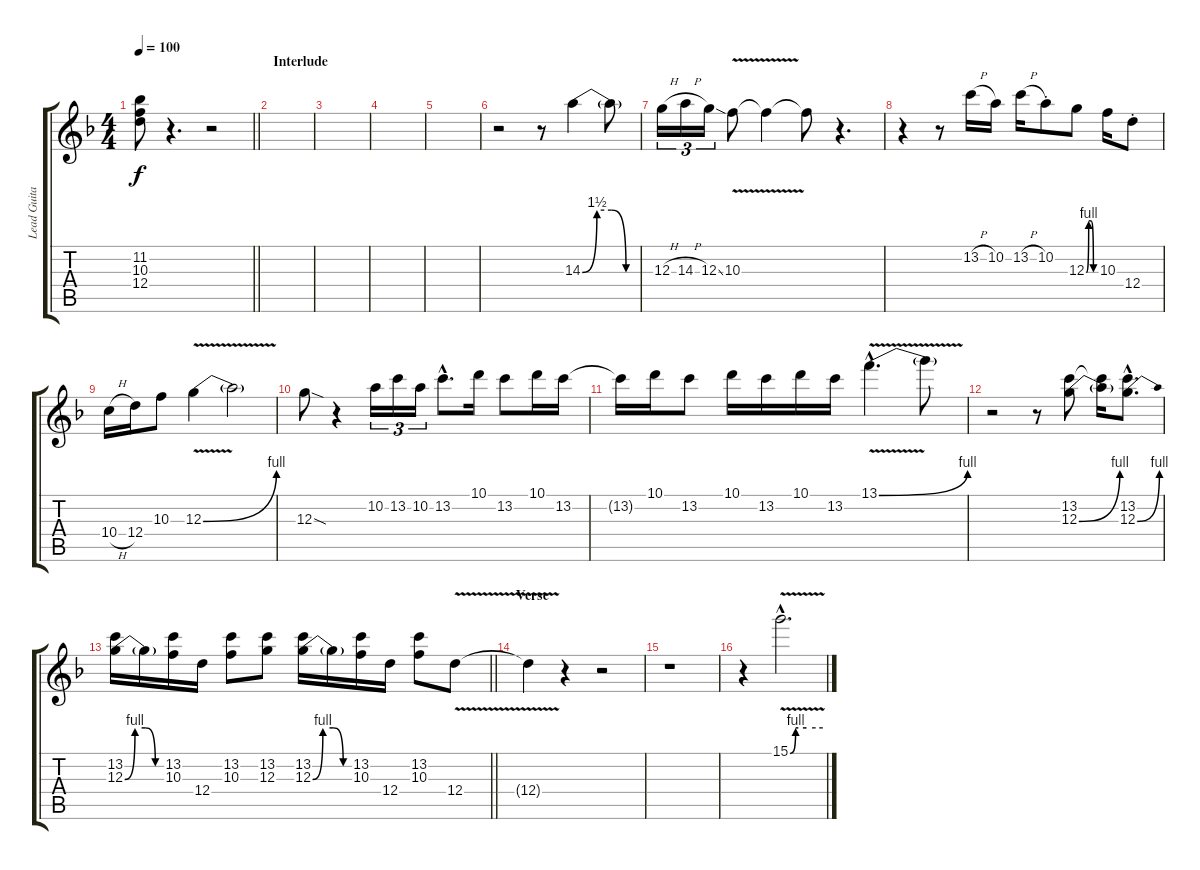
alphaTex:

\track ("Lead Guitar" "Lead Guita") {instrument distortionguitar}
\staff {score tabs}
\tuning (E4 B3 G3 D3 A2 E2) {hide}
\ts (4 4)
\tempo 100
\clef g2
\barLineRight lightlight
\ks f
(11.2{t} 10.3{t} 12.4{t}).8{dy f} r.4{d} r.2 |
\section ("" "Interlude")
|
|
|
|
r.2 r.8 14.3{be (custom 0 0 15 6 30 6 45 0 60 0)}.4 14.3{t}.8 |
12.3{h}.16{tu (3 2)} 14.3{h}.16{tu (3 2)} 12.3{ss}.16{tu (3 2)} 10.3{v}.8 10.3{t}.4 10.3{t}.8 r.4{d} |
r.4 r.8 13.2{h}.16 10.2.16 13.2{h}.16 10.2{st}.8 12.3{be (custom 0 0 15 4 30 4 45 0 60 0)}.8 10.3.16 12.4{st}.8 |
10.4{h}.16 12.4.16 10.3.8 12.3{be (bend 0 0 60 4) v}.4 12.3{t}.2 |
12.3{sod}.8 r.4 10.2.16{tu (3 2)} 13.2.16{tu (3 2)} 10.2.16{tu (3 2)} 13.2{hac}.8{d} 10.1.16 13.2.8 10.1.16 13.2.16 |
13.2{t}.16 10.1.16 13.2.8 10.1.16 13.2.16 10.1.16 13.2.16 13.1{be (bend 0 0 60 4) v hac}.4{d} 13.1{t}.8 |
r.2 r.8 (13.2 12.3{be (bend 0 0 60 4)}).8 (13.2{t} 12.3{t}).16 (13.2{hac} 12.3{be (bend 0 0 60 4) hac}).8{d} |
\barLineRight lightlight
(13.2 12.3{be (custom 0 0 15 4 30 4 45 0 60 0)}).16 12.3{t}.16 (13.2 10.3).16 12.4.16 (13.2 10.3).8 (13.2 12.3).8 (13.2 12.3{be (custom 0 0 15 4 30 4 45 0 60 0)}).16 12.3{t}.16 (13.2 10.3).16 12.4.16 (13.2 10.3).8 12.4{v}.8 |
\section ("" "Verse")
12.4{t}.4 r.4 r.2 |
r.1 |
r.4 15.1{be (custom 0 0 10 4 15 4 30 4 60 4) v hac}.2{d}
